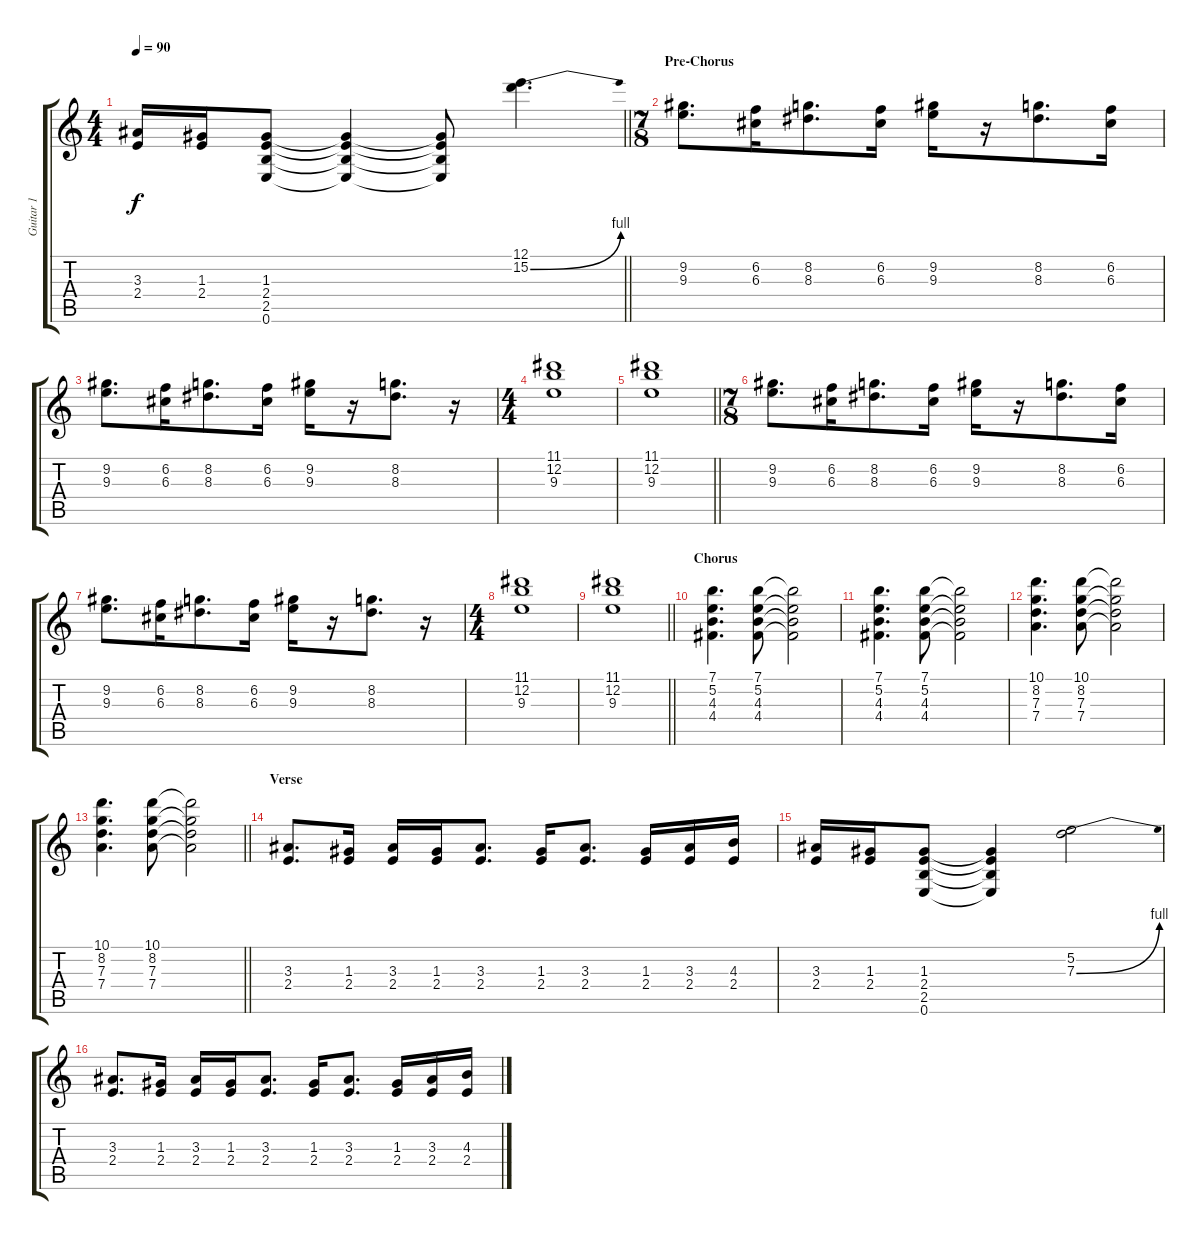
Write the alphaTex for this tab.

\track ("Guitar 1" "Guitar 1") {instrument distortionguitar}
\staff {score tabs}
\tuning (E4 B3 G3 D3 A2 E2) {hide}
\ts (4 4)
\tempo 90
\clef g2
\barLineRight lightlight
\ks c
(3.3 2.4).16{dy f} (1.3 2.4).16 (1.3 2.4 2.5 0.6).8 (1.3{t} 2.4{t} 2.5{t} 0.6{t}).4 (1.3{t} 2.4{t} 2.5{t} 0.6{t}).8 (12.1 15.2{be (bend 0 0 60 4)}).4{d} |
\ts (7 8)
\section ("" "Pre-Chorus")
(9.2 9.3).8{d} (6.2 6.3).16 (8.2 8.3).8{d} (6.2 6.3).16 (9.2 9.3).16 r.16 (8.2 8.3).8{d} (6.2 6.3).16 |
(9.2 9.3).8{d} (6.2 6.3).16 (8.2 8.3).8{d} (6.2 6.3).16 (9.2 9.3).16 r.16 (8.2 8.3).8{d} r.16 |
\ts (4 4)
(11.1 12.2 9.3).1 |
\barLineRight lightlight
(11.1 12.2 9.3).1 |
\ts (7 8)
(9.2 9.3).8{d} (6.2 6.3).16 (8.2 8.3).8{d} (6.2 6.3).16 (9.2 9.3).16 r.16 (8.2 8.3).8{d} (6.2 6.3).16 |
(9.2 9.3).8{d} (6.2 6.3).16 (8.2 8.3).8{d} (6.2 6.3).16 (9.2 9.3).16 r.16 (8.2 8.3).8{d} r.16 |
\ts (4 4)
(11.1 12.2 9.3).1 |
\barLineRight lightlight
(11.1 12.2 9.3).1 |
\section ("" "Chorus")
(7.1 5.2 4.3 4.4).4{d} (7.1 5.2 4.3 4.4).8 (7.1{t} 5.2{t} 4.3{t} 4.4{t}).2 |
(7.1 5.2 4.3 4.4).4{d} (7.1 5.2 4.3 4.4).8 (7.1{t} 5.2{t} 4.3{t} 4.4{t}).2 |
(10.1 8.2 7.3 7.4).4{d} (10.1 8.2 7.3 7.4).8 (10.1{t} 8.2{t} 7.3{t} 7.4{t}).2 |
\barLineRight lightlight
(10.1 8.2 7.3 7.4).4{d} (10.1 8.2 7.3 7.4).8 (10.1{t} 8.2{t} 7.3{t} 7.4{t}).2 |
\section ("" "Verse")
(3.3 2.4).8{d} (1.3 2.4).16 (3.3 2.4).16 (1.3 2.4).16 (3.3 2.4).8{d} (1.3 2.4).16 (3.3 2.4).8{d} (1.3 2.4).16 (3.3 2.4).16 (4.3 2.4).16 |
(3.3 2.4).16 (1.3 2.4).16 (1.3 2.4 2.5 0.6).8 (1.3{t} 2.4{t} 2.5{t} 0.6{t}).4 (5.2 7.3{be (bend 0 0 60 4)}).2 |
(3.3 2.4).8{d} (1.3 2.4).16 (3.3 2.4).16 (1.3 2.4).16 (3.3 2.4).8{d} (1.3 2.4).16 (3.3 2.4).8{d} (1.3 2.4).16 (3.3 2.4).16 (4.3 2.4).16
